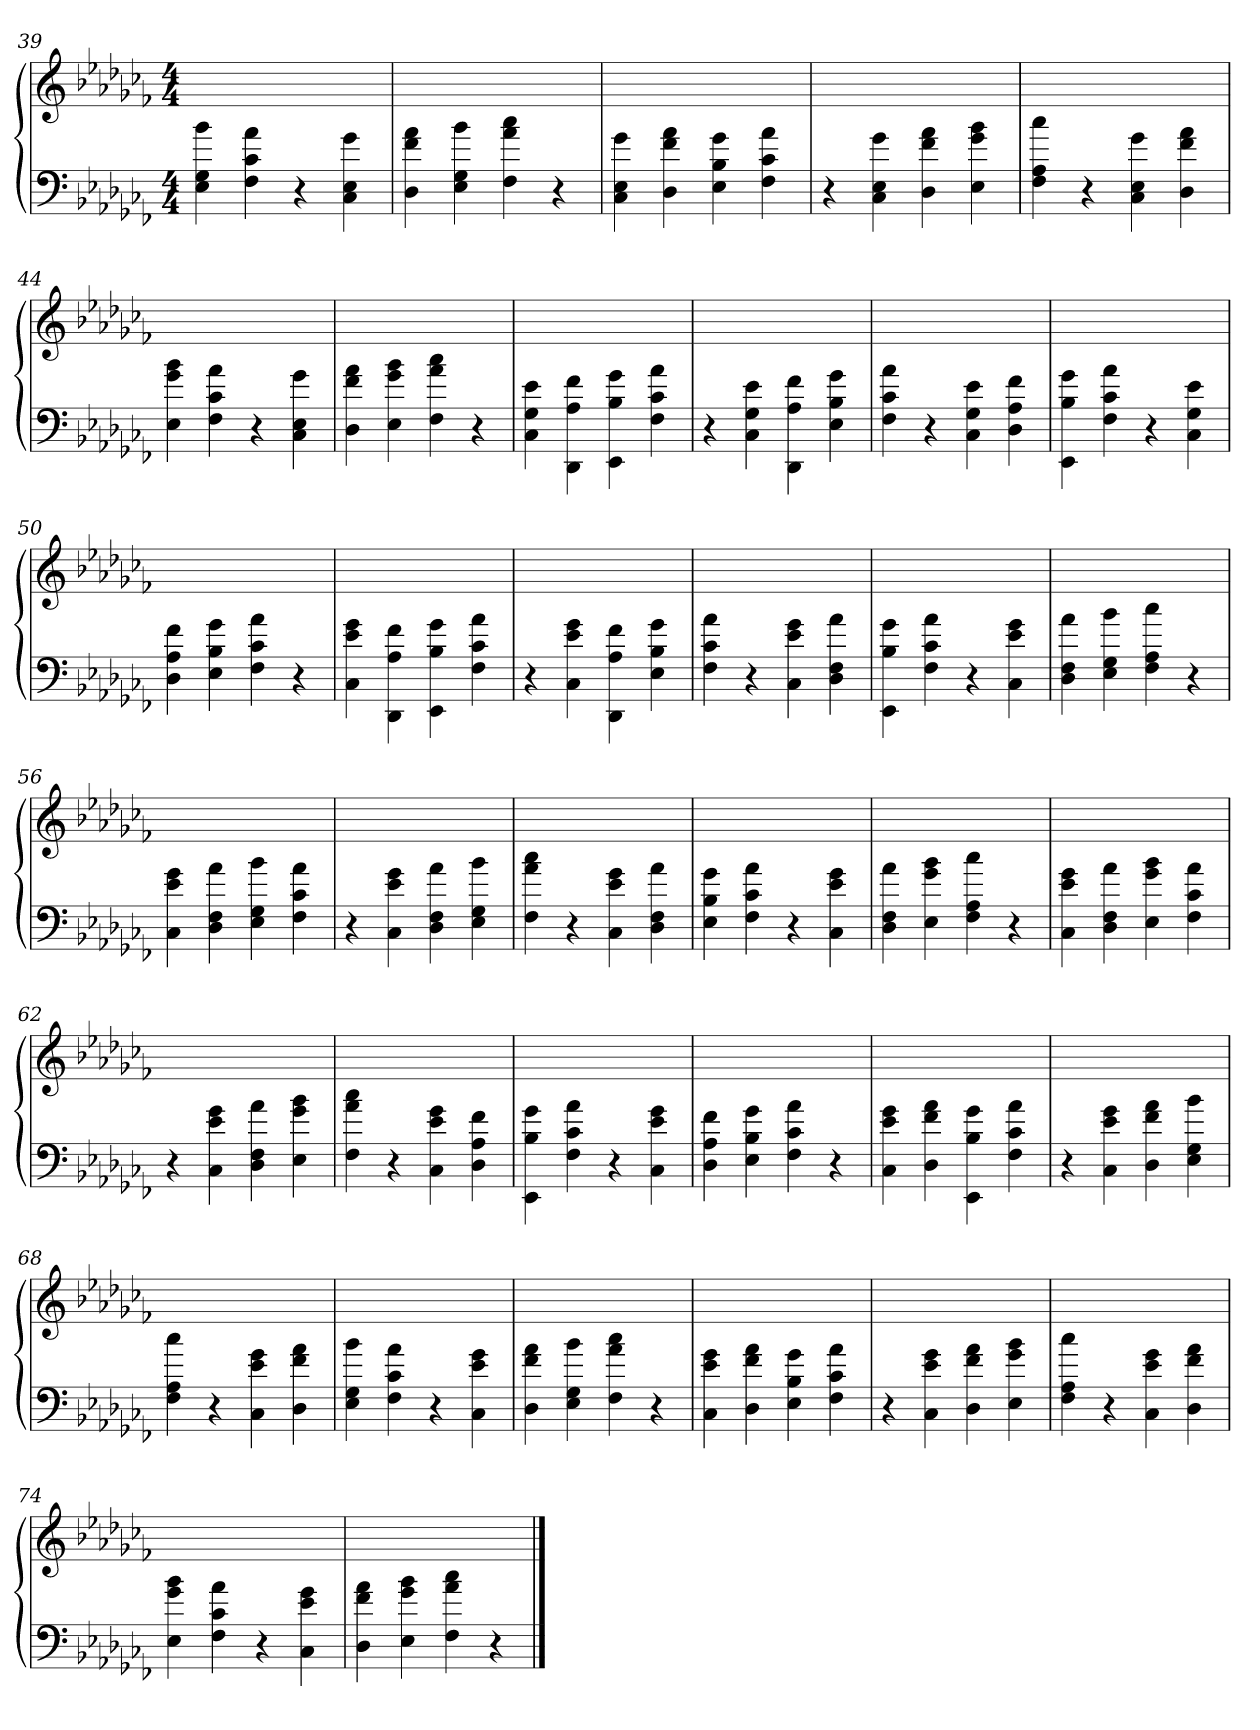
**kern	**kern
*part2	*part1
*staff2	*staff1
*clefF4	*clefG2
*k[b-e-a-d-g-c-f-]	*k[b-e-a-d-g-c-f-]
*C-:	*C-:
*M4/4	*M4/4
=39	=39
4E- 4G- 4b-	1ryy
4F- 4c- 4a-	.
4r	.
4C- 4E- 4g-	.
=40	=40
4D- 4f- 4a-	1ryy
4E- 4G- 4b-	.
4F- 4a- 4cc-	.
4r	.
=41	=41
4C- 4E- 4g-	1ryy
4D- 4f- 4a-	.
4E- 4B- 4g-	.
4F- 4c- 4a-	.
=42	=42
4r	1ryy
4C- 4E- 4g-	.
4D- 4f- 4a-	.
4E- 4g- 4b-	.
=43	=43
4F- 4A- 4cc-	1ryy
4r	.
4C- 4E- 4g-	.
4D- 4f- 4a-	.
=44	=44
4E- 4g- 4b-	1ryy
4F- 4c- 4a-	.
4r	.
4C- 4E- 4g-	.
=45	=45
4D- 4f- 4a-	1ryy
4E- 4g- 4b-	.
4F- 4a- 4cc-	.
4r	.
=46	=46
4C- 4G- 4e-	1ryy
4DD- 4A- 4f-	.
4EE- 4B- 4g-	.
4F- 4c- 4a-	.
=47	=47
4r	1ryy
4C- 4G- 4e-	.
4DD- 4A- 4f-	.
4E- 4B- 4g-	.
=48	=48
4F- 4c- 4a-	1ryy
4r	.
4C- 4G- 4e-	.
4D- 4A- 4f-	.
=49	=49
4EE- 4B- 4g-	1ryy
4F- 4c- 4a-	.
4r	.
4C- 4G- 4e-	.
=50	=50
4D- 4A- 4f-	1ryy
4E- 4B- 4g-	.
4F- 4c- 4a-	.
4r	.
=51	=51
4C- 4e- 4g-	1ryy
4DD- 4A- 4f-	.
4EE- 4B- 4g-	.
4F- 4c- 4a-	.
=52	=52
4r	1ryy
4C- 4e- 4g-	.
4DD- 4A- 4f-	.
4E- 4B- 4g-	.
=53	=53
4F- 4c- 4a-	1ryy
4r	.
4C- 4e- 4g-	.
4D- 4F- 4a-	.
=54	=54
4EE- 4B- 4g-	1ryy
4F- 4c- 4a-	.
4r	.
4C- 4e- 4g-	.
=55	=55
4D- 4F- 4a-	1ryy
4E- 4G- 4b-	.
4F- 4A- 4cc-	.
4r	.
=56	=56
4C- 4e- 4g-	1ryy
4D- 4F- 4a-	.
4E- 4G- 4b-	.
4F- 4c- 4a-	.
=57	=57
4r	1ryy
4C- 4e- 4g-	.
4D- 4F- 4a-	.
4E- 4G- 4b-	.
=58	=58
4F- 4a- 4cc-	1ryy
4r	.
4C- 4e- 4g-	.
4D- 4F- 4a-	.
=59	=59
4E- 4B- 4g-	1ryy
4F- 4c- 4a-	.
4r	.
4C- 4e- 4g-	.
=60	=60
4D- 4F- 4a-	1ryy
4E- 4g- 4b-	.
4F- 4A- 4cc-	.
4r	.
=61	=61
4C- 4e- 4g-	1ryy
4D- 4F- 4a-	.
4E- 4g- 4b-	.
4F- 4c- 4a-	.
=62	=62
4r	1ryy
4C- 4e- 4g-	.
4D- 4F- 4a-	.
4E- 4g- 4b-	.
=63	=63
4F- 4a- 4cc-	1ryy
4r	.
4C- 4e- 4g-	.
4D- 4A- 4f-	.
=64	=64
4EE- 4B- 4g-	1ryy
4F- 4c- 4a-	.
4r	.
4C- 4e- 4g-	.
=65	=65
4D- 4A- 4f-	1ryy
4E- 4B- 4g-	.
4F- 4c- 4a-	.
4r	.
=66	=66
4C- 4e- 4g-	1ryy
4D- 4f- 4a-	.
4EE- 4B- 4g-	.
4F- 4c- 4a-	.
=67	=67
4r	1ryy
4C- 4e- 4g-	.
4D- 4f- 4a-	.
4E- 4G- 4b-	.
=68	=68
4F- 4A- 4cc-	1ryy
4r	.
4C- 4e- 4g-	.
4D- 4f- 4a-	.
=69	=69
4E- 4G- 4b-	1ryy
4F- 4c- 4a-	.
4r	.
4C- 4e- 4g-	.
=70	=70
4D- 4f- 4a-	1ryy
4E- 4G- 4b-	.
4F- 4a- 4cc-	.
4r	.
=71	=71
4C- 4e- 4g-	1ryy
4D- 4f- 4a-	.
4E- 4B- 4g-	.
4F- 4c- 4a-	.
=72	=72
4r	1ryy
4C- 4e- 4g-	.
4D- 4f- 4a-	.
4E- 4g- 4b-	.
=73	=73
4F- 4A- 4cc-	1ryy
4r	.
4C- 4e- 4g-	.
4D- 4f- 4a-	.
=74	=74
4E- 4g- 4b-	1ryy
4F- 4c- 4a-	.
4r	.
4C- 4e- 4g-	.
=75	=75
4D- 4f- 4a-	1ryy
4E- 4g- 4b-	.
4F- 4a- 4cc-	.
4r	.
==	==
*-	*-
